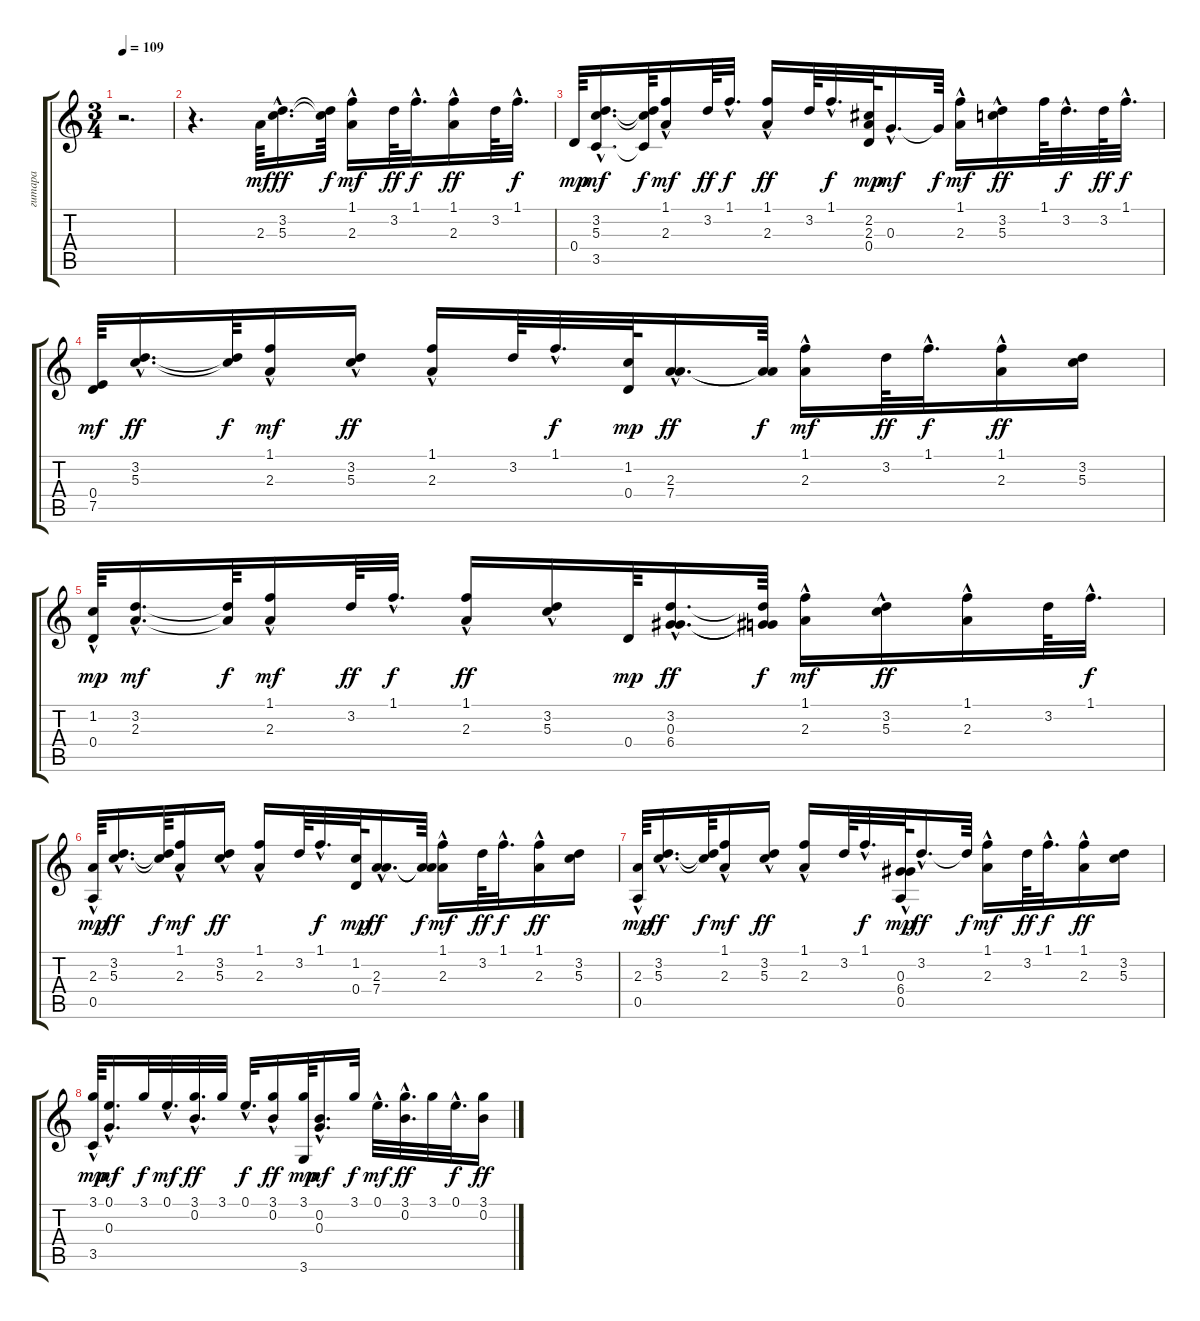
\track ("гитара" "гитара") {instrument acousticguitarsteel}
\staff {score tabs}
\tuning (E4 B3 G3 D3 A2 E2) {hide}
\ts (3 4)
\tempo 109
\clef g2
\ks c
r.2{d dy mf instrument acousticguitarsteel} |
r.4{d} 2.3.64 (3.2{hac} 5.3{hac}).16{d dy ff} (3.2{t} 5.3{t}).64{dy f} (1.1 2.3{hac}).16{dy mf} 3.2.64{dy ff} 1.1{hac}.32{d dy f} (1.1 2.3{hac}).16{dy ff} 3.2.64 1.1{hac}.32{d dy f} |
0.4.64{dy mp} (3.2{hac} 5.3{hac} 3.5{hac}).16{d dy mf} (3.2{t} 5.3{t} 3.5{t}).64{dy f} (1.1 2.3{hac}).16{dy mf} 3.2.64{dy ff} 1.1{hac}.32{d dy f} (1.1 2.3{hac}).16{dy ff} 3.2.64 1.1{hac}.32{d dy f} (2.2 2.3 0.4).64{dy mp} 0.3{hac}.16{d dy mf} 0.3{t}.64{dy f} (1.1 2.3{hac}).16{dy mf} (3.2 5.3{hac}).16{dy ff} 1.1.64 3.2{hac}.32{d dy f} 3.2.64{dy ff} 1.1{hac}.32{d dy f} |
(0.4 7.5).64{dy mf} (3.2{hac} 5.3{hac}).16{d dy ff} (3.2{t} 5.3{t}).64{dy f} (1.1 2.3{hac}).16{dy mf} (3.2 5.3{hac}).16{dy ff} (1.1 2.3{hac}).16 3.2.64 1.1{hac}.32{d dy f} (1.2 0.4).64{dy mp} (2.3{hac} 7.4{hac}).16{d dy ff} (2.3{t} 7.4{t}).64{dy f} (1.1 2.3{hac}).16{dy mf} 3.2.64{dy ff} 1.1{hac}.32{d dy f} (1.1 2.3{hac}).16{dy ff} (3.2 5.3).16 |
(1.2{hac} 0.4).64{dy mp} (3.2{hac} 2.3{hac}).16{d dy mf} (3.2{t} 2.3{t}).64{dy f} (1.1 2.3{hac}).16{dy mf} 3.2.64{dy ff} 1.1{hac}.32{d dy f} (1.1 2.3{hac}).16{dy ff} (3.2 5.3{hac}).16 0.4.64{dy mp} (3.2{hac} 0.3{hac} 6.4{hac}).16{d dy ff} (3.2{t} 0.3{t} 6.4{t}).64{dy f} (1.1 2.3{hac}).16{dy mf} (3.2 5.3{hac}).16{dy ff} (1.1 2.3{hac}).16 3.2.64 1.1{hac}.32{d dy f} |
(2.3{hac} 0.5).64{dy mp} (3.2{hac} 5.3{hac}).16{d dy ff} (3.2{t} 5.3{t}).64{dy f} (1.1 2.3{hac}).16{dy mf} (3.2 5.3{hac}).16{dy ff} (1.1 2.3{hac}).16 3.2.64 1.1{hac}.32{d dy f} (1.2 0.4).64{dy mp} (2.3{hac} 7.4{hac}).16{d dy ff} (2.3{t} 7.4{t}).64{dy f} (1.1 2.3{hac}).16{dy mf} 3.2.64{dy ff} 1.1{hac}.32{d dy f} (1.1 2.3{hac}).16{dy ff} (3.2 5.3).16 |
(2.3{hac} 0.5).64{dy mp} (3.2{hac} 5.3{hac}).16{d dy ff} (3.2{t} 5.3{t}).64{dy f} (1.1 2.3{hac}).16{dy mf} (3.2 5.3{hac}).16{dy ff} (1.1 2.3{hac}).16 3.2.64 1.1{hac}.32{d dy f} (0.3{hac} 6.4 0.5).64{dy mp} 3.2{hac}.16{d dy ff} 3.2{t}.64{dy f} (1.1 2.3{hac}).16{dy mf} 3.2.64{dy ff} 1.1{hac}.32{d dy f} (1.1 2.3{hac}).16{dy ff} (3.2 5.3).16 |
(3.1{hac} 3.5).64{dy mp} (0.1{hac} 0.3).16{d dy mf} 3.1.32{dy f} 0.1{hac}.32{d dy mf} (3.1{hac} 0.2).32{d dy ff} 3.1.32 0.1{hac}.32{d dy f} (3.1{hac} 0.2).16{dy ff} (3.1 3.6).64{dy mp} (0.2{hac} 0.3).16{d dy mf} 3.1.32{dy f} 0.1{hac}.32{d dy mf} (3.1{hac} 0.2).32{d dy ff} 3.1.32 0.1{hac}.32{d dy f} (3.1 0.2).16{dy ff}
